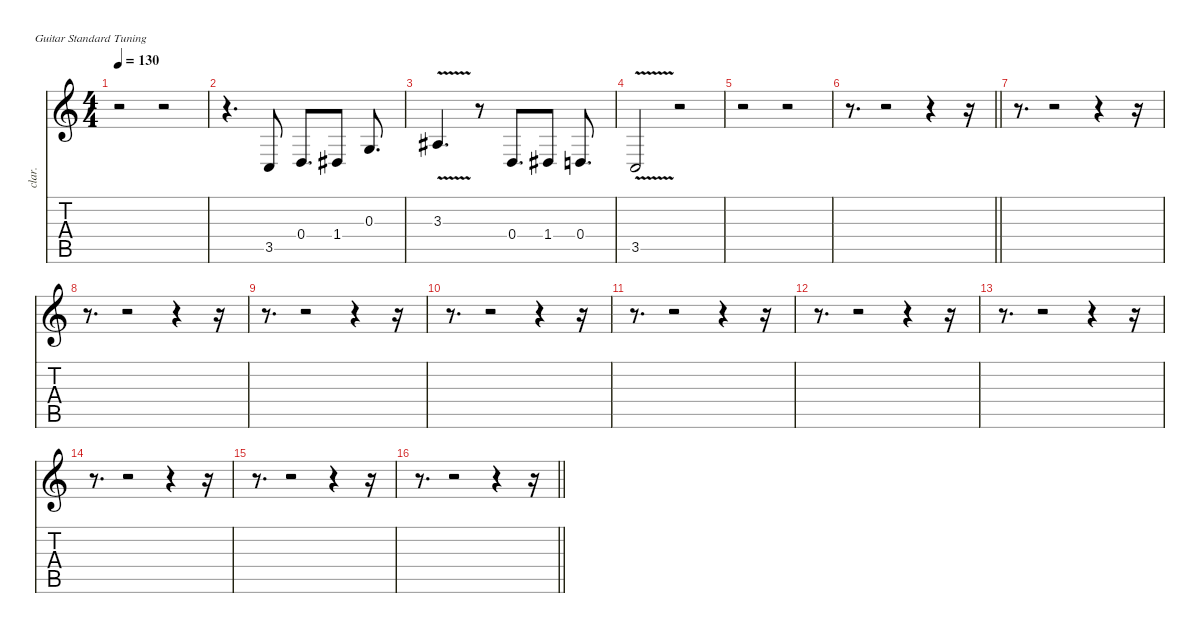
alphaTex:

\defaultSystemsLayout 4
\hideDynamics
\bracketExtendMode nobrackets
\otherSystemsTrackNameOrientation horizontal
\track ("Chant" "clar.") {mute instrument clarinet}
\staff {score tabs}
\tuning (E4 B3 G3 D3 A2 E2)
\ts (4 4)
\tempo 130
\clef g2
\ks c
r.2{dy f beam Down} r.2{beam Down} |
r.4{d beam Down} 3.5.8{beam Up} 0.4.8{d beam Up} 1.4{acc #}.8{beam Up} 0.3.8{d beam Up} |
3.3{v acc #}.4{d beam Up} r.8{beam Up} 0.4.8{d beam Up} 1.4{acc #}.8{beam Up} 0.4.8{d beam Up} |
3.5{v}.2{beam Up} r.2{beam Up} |
r.2{beam Down} r.2{beam Down} |
\barLineRight lightlight
r.8{d beam Down} r.2{beam Down} r.4{beam Down} r.16{beam Down} |
r.8{d beam Down} r.2{beam Down} r.4{beam Down} r.16{beam Down} |
r.8{d beam Down} r.2{beam Down} r.4{beam Down} r.16{beam Down} |
r.8{d beam Down} r.2{beam Down} r.4{beam Down} r.16{beam Down} |
r.8{d beam Down} r.2{beam Down} r.4{beam Down} r.16{beam Down} |
r.8{d beam Down} r.2{beam Down} r.4{beam Down} r.16{beam Down} |
r.8{d beam Down} r.2{beam Down} r.4{beam Down} r.16{beam Down} |
r.8{d beam Down} r.2{beam Down} r.4{beam Down} r.16{beam Down} |
r.8{d beam Down} r.2{beam Down} r.4{beam Down} r.16{beam Down} |
r.8{d beam Down} r.2{beam Down} r.4{beam Down} r.16{beam Down} |
\barLineRight lightlight
r.8{d beam Down} r.2{beam Down} r.4{beam Down} r.16{beam Down}
